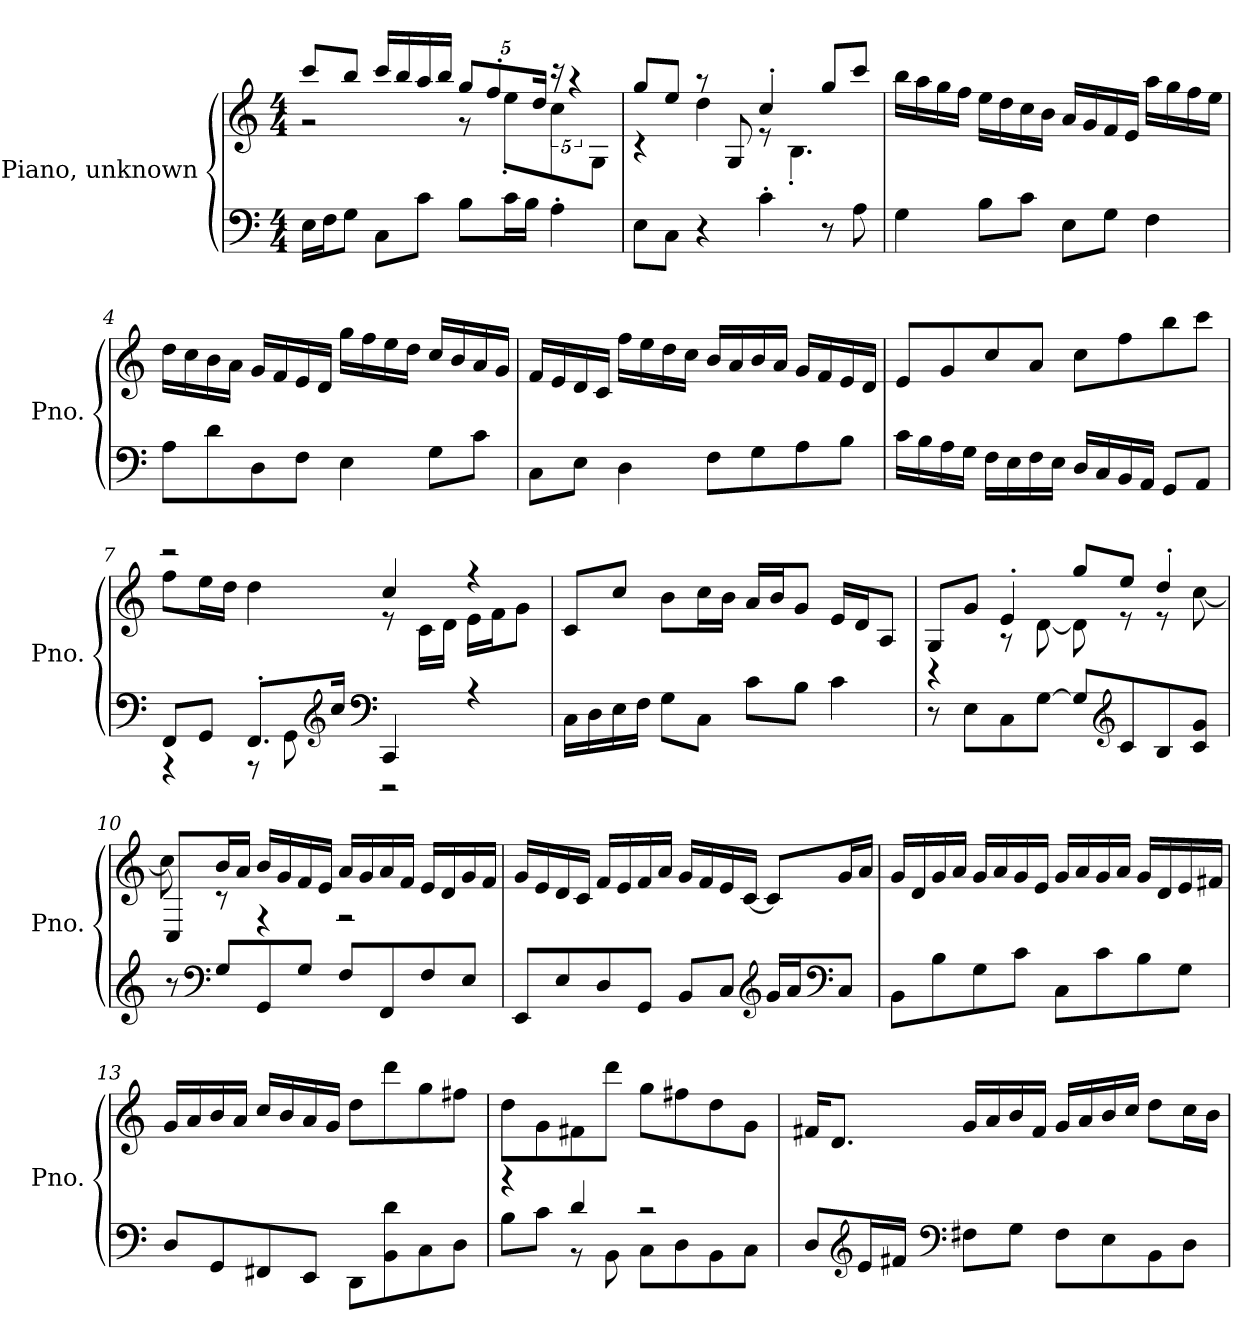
**kern	**kern
*part1	*part1
*staff2	*staff1
*I"Piano, unknown	*
*I'Pno.	*
*clefF4	*clefG2
*k[]	*k[]
*M4/4	*M4/4
*MM120	*MM120
=1	=1
*	*^
16E\LL	8ccc/L	2r
16F\J	.	.
8G\J	8bb/J	.
8C\L	16ccc/LL	.
.	16bb/	.
8c\J	16aa/	.
.	16bb/JJ	.
8B\L	10gg/L	8r
.	10ff'/	.
16c\L	.	8ee'\L
16B\JJ	.	.
.	20dd/Jk	.
4A'\	20r	8cc\
.	5r	.
.	.	8G\J
=2	=2	=2
8E\L	8gg/L	4r
8C\J	8ee/J	.
4r	8r	4dd\
.	8G/	.
4c'\	4cc'/	8r
.	.	4.B'\
8r	8gg/L	.
8A\	8ccc/J	.
*	*v	*v
=3	=3
4G\	16bb\LL
.	16aa\
.	16gg\
.	16ff\JJ
8B\L	16ee\LL
.	16dd\
8c\J	16cc\
.	16b\JJ
8E\L	16a/LL
.	16g/
8G\J	16f/
.	16e/JJ
4F\	16aa\LL
.	16gg\
.	16ff\
.	16ee\JJ
!!LO:LB:g=z
=4	=4
8A\L	16dd\LL
.	16cc\
8d\	16b\
.	16a\JJ
8D\	16g/LL
.	16f/
8F\J	16e/
.	16d/JJ
4E\	16gg\LL
.	16ff\
.	16ee\
.	16dd\JJ
8G\L	16cc/LL
.	16b/
8c\J	16a/
.	16g/JJ
=5	=5
8C\L	16f/LL
.	16e/
8E\J	16d/
.	16c/JJ
4D\	16ff\LL
.	16ee\
.	16dd\
.	16cc\JJ
8F\L	16b/LL
.	16a/
8G\	16b/
.	16a/JJ
8A\	16g/LL
.	16f/
8B\J	16e/
.	16d/JJ
=6	=6
16c\LL	8e/L
16B\	.
16A\	8g/
16G\JJ	.
16F\LL	8cc/
16E\	.
16F\	8a/J
16E\JJ	.
16D/LL	8cc\L
16C/	.
16BB/	8ff\
16AA/JJ	.
8GG/L	8bb\
8AA/J	8ccc\J
!!LO:LB:g=z
=7	=7
*^	*^
8FF/L	4r	2r	8ff\L
8GG/J	.	.	16ee\L
.	.	.	16dd\JJ
8.FF'/L	8r	.	4dd\
.	8GG\	.	.
*clefG2	*	*	*
16cc/Jk	.	.	.
*clefF4	*	*	*
4CC/	2r	4cc/	8r
.	.	.	16c\LL
.	.	.	16d\JJ
4r	.	4r	16e\LL
.	.	.	16f\J
.	.	.	8g\J
*v	*v	*	*
*	*v	*v
=8	=8
16C\LL	8c/L
16D\	.
16E\	8cc/J
16F\JJ	.
8G\L	8b\L
8C\J	16cc\L
.	16b\JJ
8c\L	16a/LL
.	16b/J
8B\J	8g/J
4c\	16e/LL
.	16d/J
.	8A/J
=9	=9
*	*^
8r	8G/L	4r
8E\L	8g/J	.
8C\	4e'/	8r
[8G\J	.	[8d\
8G/L]	8gg/L	8d\]
*clefG2	*	*
8c/	8ee/J	8r
8B/	4dd'/	8r
8c/ 8g/J	.	[8cc\
!!LO:LB:g=z	!!
=10	=10	=10
8r	8C/L	8cc\]
*clefF4	*	*
8G/L	16b/L	8r
.	16a/JJ	.
8GG/	16b/LL	4r
.	16g/	.
8G/J	16f/	.
.	16e/JJ	.
8F/L	16a/LL	2r
.	16g/	.
8FF/	16a/	.
.	16f/JJ	.
8F/	16e/LL	.
.	16d/	.
8E/J	16g/	.
.	16f/JJ	.
*	*v	*v
=11	=11
8EE/L	16g/LL
.	16e/
8E/	16d/
.	16c/JJ
8D/	16f/LL
.	16e/
8GG/J	16f/
.	16a/JJ
8BB/L	16g/LL
.	16f/
8C/J	16e/
.	[16c/JJ
*clefG2	*
16g/LL	8c/L]
16a/J	.
*clefF4	*
8C/J	16g/L
.	16a/JJ
!!LO:LB:g=z
=12	=12
8BB\L	16g/LL
.	16d/
8B\	16g/
.	16a/JJ
8G\	16g/LL
.	16a/
8c\J	16g/
.	16e/JJ
8C\L	16g/LL
.	16a/
8c\	16g/
.	16a/JJ
8B\	16g/LL
.	16d/
8G\J	16e/
.	16f#X/JJ
=13	=13
8D/L	16g/LL
.	16a/
8GG/	16b/
.	16a/JJ
8FF#X/	16cc/LL
.	16b/
8EE/J	16a/
.	16g/JJ
8DD\L	8dd\L
8BB\ 8d\	8ddd\
8C\	8gg\
8D\J	8ff#X\J
=14	=14
*^	*
4r	8B\L	8dd\L
.	8c\J	8g\
4d/	8r	8f#X\
.	8BB\	8ddd\J
2r	8C\L	8gg\L
.	8D\	8ff#X\
.	8BB\	8dd\
.	8C\J	8g\J
*v	*v	*
!!LO:LB:g=z
=15	=15
8D/L	16f#X/KL
.	8.d/J
*clefG2	*
16e/L	.
16f#X/JJ	.
*clefF4	*
8F#X\L	16g/LL
.	16a/
8G\J	16b/
.	16f#/JJ
8F#\L	16g/LL
.	16a/
8E\	16b/
.	16cc/JJ
8BB\	8dd\L
8D\J	16cc\L
.	16b\JJ
=	=
*-	*-
